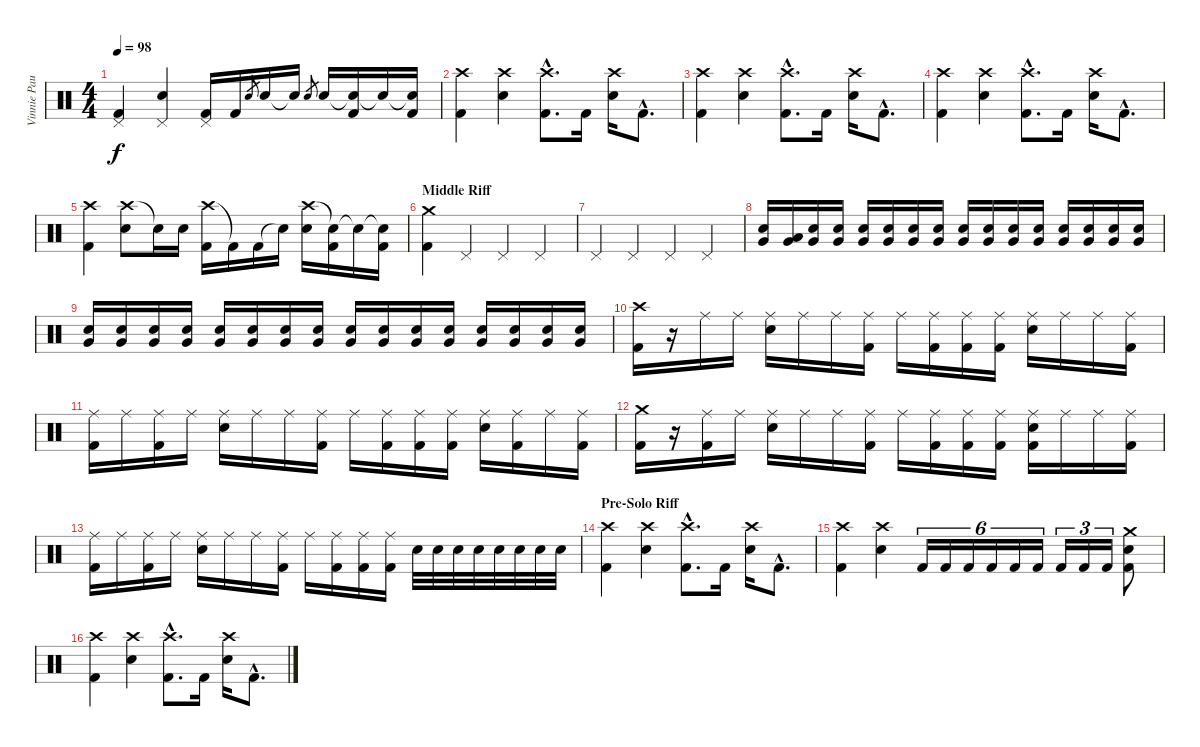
\track ("Vinnie Paul" "Vinnie Pau") {instrument percussion}
\staff {score}
\articulation defaults
\ts (4 4)
\tempo 98
\clef neutral
\ks c
("Pedal Hi-Hat (hit)" "Kick (hit) 2").4{dy f} ("Pedal Hi-Hat (hit)" "Electric Snare (hit)").4 ("Pedal Hi-Hat (hit)" "Kick (hit) 2").16 "Kick (hit) 2".16 "Electric Snare (hit)".8{gr} "Electric Snare (hit)".16 "Electric Snare (hit)"{t}.16 "Electric Snare (hit)".8{gr} "Electric Snare (hit)".16 ("Snare (hit)"{t} "Kick (hit) 2").16 "Snare (hit)"{t}.16 ("Snare (hit)"{t} "Kick (hit) 2").16 |
("Crash high (hit)" "Kick (hit) 2").4 ("Crash high (hit)" "Electric Snare (hit)").4 ("Crash high (hit)"{hac} "Kick (hit) 2"{hac}).8{d} "Kick (hit) 2".16 ("Crash high (hit)" "Electric Snare (hit)").16 "Kick (hit) 2"{hac}.8{d} |
("Crash high (hit)" "Kick (hit) 2").4 ("Crash high (hit)" "Electric Snare (hit)").4 ("Crash high (hit)"{hac} "Kick (hit) 2"{hac}).8{d} "Kick (hit) 2".16 ("Crash high (hit)" "Electric Snare (hit)").16 "Kick (hit) 2"{hac}.8{d} |
("Crash high (hit)" "Kick (hit) 2").4 ("Crash high (hit)" "Electric Snare (hit)").4 ("Crash high (hit)"{hac} "Kick (hit) 2"{hac}).8{d} "Kick (hit) 2".16 ("Crash high (hit)" "Electric Snare (hit)").16 "Kick (hit) 2"{hac}.8{d} |
("Crash high (hit)" "Kick (hit) 2").4 ("Crash high (hit)" "Electric Snare (hit)").8 "Electric Snare (hit)"{t}.16 "Electric Snare (hit)".16 ("Crash high (hit)" "Kick (hit) 2").16 "Kick (hit) 2"{t}.16 "Kick (hit) 2".16 "Snare (hit)"{t}.16 ("Crash high (hit)" "Electric Snare (hit)").16 ("Snare (hit)"{t} "Kick (hit) 2").16 "Snare (hit)"{t}.16 ("Snare (hit)"{t} "Kick (hit) 2").16 |
\section ("" "Middle Riff")
("Crash medium (hit)" "Kick (hit) 2").4 "Pedal Hi-Hat (hit)".4 "Pedal Hi-Hat (hit)".4 "Pedal Hi-Hat (hit)".4 |
"Pedal Hi-Hat (hit)".4 "Pedal Hi-Hat (hit)".4 "Pedal Hi-Hat (hit)".4 "Pedal Hi-Hat (hit)".4{volume 0} |
("Electric Snare (hit)" "Very Low Tom (hit)").16{volume 13} ("Low Tom (hit)" "Very Low Tom (hit)").16 ("Electric Snare (hit)" "Very Low Tom (hit)").16 ("Electric Snare (hit)" "Very Low Tom (hit)").16 ("Electric Snare (hit)" "Very Low Tom (hit)").16 ("Electric Snare (hit)" "Very Low Tom (hit)").16 ("Electric Snare (hit)" "Very Low Tom (hit)").16 ("Electric Snare (hit)" "Very Low Tom (hit)").16 ("Electric Snare (hit)" "Very Low Tom (hit)").16 ("Electric Snare (hit)" "Very Low Tom (hit)").16 ("Electric Snare (hit)" "Very Low Tom (hit)").16 ("Electric Snare (hit)" "Very Low Tom (hit)").16 ("Electric Snare (hit)" "Very Low Tom (hit)").16 ("Electric Snare (hit)" "Very Low Tom (hit)").16 ("Electric Snare (hit)" "Very Low Tom (hit)").16 ("Electric Snare (hit)" "Very Low Tom (hit)").16 |
("Electric Snare (hit)" "Very Low Tom (hit)").16 ("Electric Snare (hit)" "Very Low Tom (hit)").16 ("Electric Snare (hit)" "Very Low Tom (hit)").16 ("Electric Snare (hit)" "Very Low Tom (hit)").16 ("Electric Snare (hit)" "Very Low Tom (hit)").16 ("Electric Snare (hit)" "Very Low Tom (hit)").16 ("Electric Snare (hit)" "Very Low Tom (hit)").16 ("Electric Snare (hit)" "Very Low Tom (hit)").16 ("Electric Snare (hit)" "Very Low Tom (hit)").16 ("Electric Snare (hit)" "Very Low Tom (hit)").16 ("Electric Snare (hit)" "Very Low Tom (hit)").16 ("Electric Snare (hit)" "Very Low Tom (hit)").16 ("Electric Snare (hit)" "Very Low Tom (hit)").16 ("Electric Snare (hit)" "Very Low Tom (hit)").16 ("Electric Snare (hit)" "Very Low Tom (hit)").16 ("Electric Snare (hit)" "Very Low Tom (hit)").16 |
("Crash high (hit)" "Kick (hit) 2").16 r.16 "Ride (middle)".16 "Ride (middle)".16 ("Ride (middle)" "Electric Snare (hit)").16 "Ride (middle)".16 "Ride (middle)".16 ("Ride (middle)" "Kick (hit) 2").16 "Ride (middle)".16 ("Ride (middle)" "Kick (hit) 2").16 ("Ride (middle)" "Kick (hit) 2").16 ("Ride (middle)" "Kick (hit) 2").16 ("Ride (middle)" "Electric Snare (hit)").16 "Ride (middle)".16 "Ride (middle)".16 ("Ride (middle)" "Kick (hit) 2").16 |
("Ride (middle)" "Kick (hit) 2").16 "Ride (middle)".16 ("Ride (middle)" "Kick (hit) 2").16 "Ride (middle)".16 ("Ride (middle)" "Electric Snare (hit)").16 "Ride (middle)".16 "Ride (middle)".16 ("Ride (middle)" "Kick (hit) 2").16 "Ride (middle)".16 ("Ride (middle)" "Kick (hit) 2").16 ("Ride (middle)" "Kick (hit) 2").16 ("Ride (middle)" "Kick (hit) 2").16 ("Ride (middle)" "Electric Snare (hit)").16 ("Ride (middle)" "Kick (hit) 2").16 "Ride (middle)".16 ("Ride (middle)" "Kick (hit) 2").16 |
("Crash medium (hit)" "Kick (hit) 2").16 r.16 ("Ride (middle)" "Kick (hit) 2").16 "Ride (middle)".16 ("Ride (middle)" "Electric Snare (hit)").16 "Ride (middle)".16 "Ride (middle)".16 ("Ride (middle)" "Kick (hit) 2").16 "Ride (middle)".16 ("Ride (middle)" "Kick (hit) 2").16 ("Ride (middle)" "Kick (hit) 2").16 ("Ride (middle)" "Kick (hit) 2").16 ("Ride (middle)" "Electric Snare (hit)" "Kick (hit) 2").16 "Ride (middle)".16 "Ride (middle)".16 ("Ride (middle)" "Kick (hit) 2").16 |
("Ride (middle)" "Kick (hit) 2").16 "Ride (middle)".16 ("Ride (middle)" "Kick (hit) 2").16 "Ride (middle)".16 ("Ride (middle)" "Electric Snare (hit)").16 "Ride (middle)".16 "Ride (middle)".16 ("Ride (middle)" "Kick (hit) 2").16 "Ride (middle)".16 ("Ride (middle)" "Kick (hit) 2").16 ("Ride (middle)" "Kick (hit) 2").16 ("Ride (middle)" "Kick (hit) 2").16 "Electric Snare (hit)".32 "Electric Snare (hit)".32 "Electric Snare (hit)".32 "Electric Snare (hit)".32 "Electric Snare (hit)".32 "Electric Snare (hit)".32 "Electric Snare (hit)".32 "Electric Snare (hit)".32 |
\section ("" "Pre-Solo Riff")
("Crash high (hit)" "Kick (hit) 2").4 ("Crash high (hit)" "Electric Snare (hit)").4 ("Crash high (hit)"{hac} "Kick (hit) 2"{hac}).8{d} "Kick (hit) 2".16 ("Crash high (hit)" "Electric Snare (hit)").16 "Kick (hit) 2"{hac}.8{d} |
("Crash high (hit)" "Kick (hit) 2").4 ("Crash high (hit)" "Electric Snare (hit)").4 "Kick (hit) 2".16{tu (6 4)} "Kick (hit) 2".16{tu (6 4)} "Kick (hit) 2".16{tu (6 4)} "Kick (hit) 2".16{tu (6 4)} "Kick (hit) 2".16{tu (6 4)} "Kick (hit) 2".16{tu (6 4)} "Kick (hit) 2".16{tu (3 2)} "Kick (hit) 2".16{tu (3 2)} "Kick (hit) 2".16{tu (3 2)} ("Crash medium (hit)" "Electric Snare (hit)" "Kick (hit) 2").8 |
("Crash high (hit)" "Kick (hit) 2").4 ("Crash high (hit)" "Electric Snare (hit)").4 ("Crash high (hit)"{hac} "Kick (hit) 2"{hac}).8{d} "Kick (hit) 2".16 ("Crash high (hit)" "Electric Snare (hit)").16 "Kick (hit) 2"{hac}.8{d}
